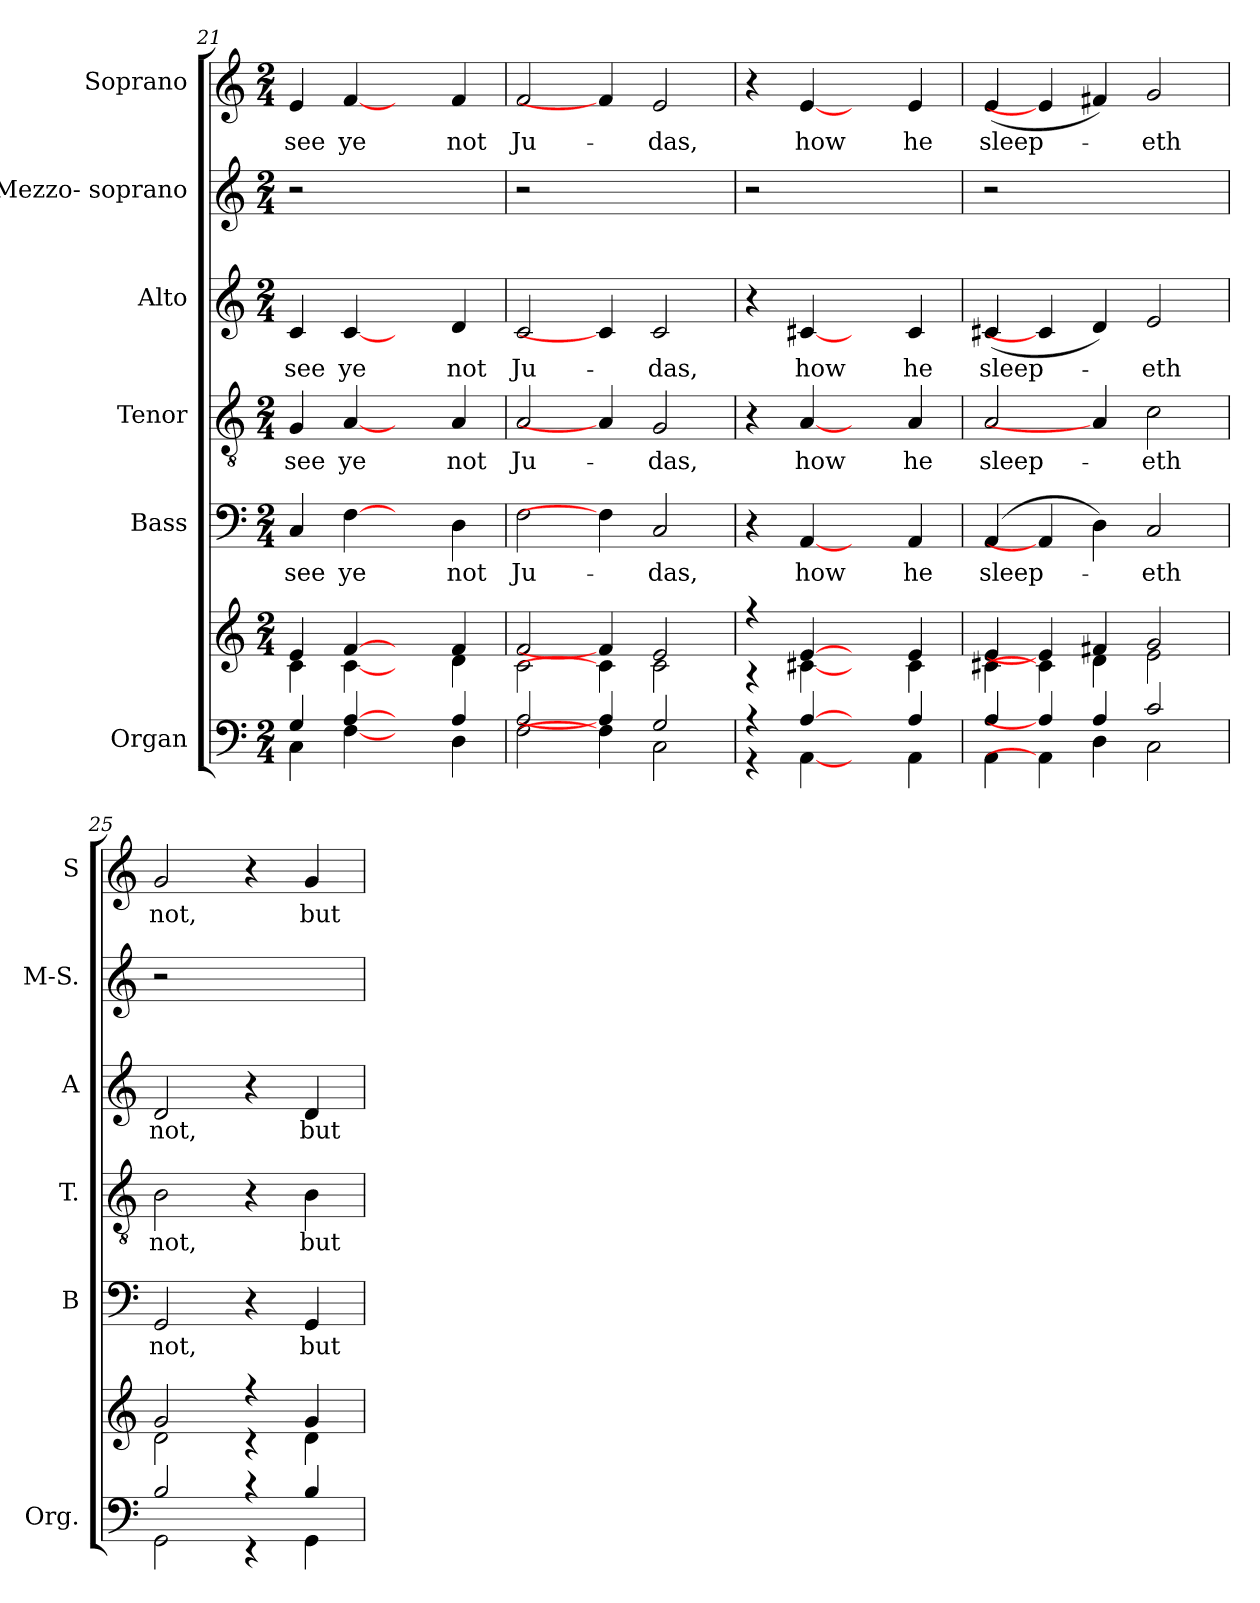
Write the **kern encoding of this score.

**kern	**kern	**kern	**text	**kern	**text	**kern	**text	**kern	**kern	**text
*part6	*part6	*part5	*part5	*part4	*part4	*part3	*part3	*part2	*part1	*part1
*staff7	*staff6	*staff5	*staff5	*staff4	*staff4	*staff3	*staff3	*staff2	*staff1	*staff1
*I"Organ	*	*I"Bass	*	*I"Tenor	*	*I"Alto	*	*I"Mezzo- soprano	*I"Soprano	*
*I'Org.	*	*I'B	*	*I'T.	*	*I'A	*	*I'M-S.	*I'S	*
!!LO:LB:g=z
*clefF4	*clefG2	*clefF4	*	*clefGv2	*	*clefG2	*	*clefG2	*clefG2	*
*	*	*	*	*ITrd7c12	*	*	*	*	*	*
*k[]	*k[]	*k[]	*	*k[]	*	*k[]	*	*k[]	*k[]	*
*C:	*C:	*C:	*	*C:	*	*C:	*	*C:	*C:	*
*M2/4	*M2/4	*M2/4	*	*M2/4	*	*M2/4	*	*M2/4	*M2/4	*
=21	=21	=21	=21	=21	=21	=21	=21	=21	=21	=21
*^	*^	*	*	*	*	*	*	*	*	*
!	!	!	!	!	!LO:LY:b:color=#000000	!	!	!	!	!	!	!
!	!	!	!	!	!	!	!LO:LY:b:color=#000000	!	!	!	!	!
!	!	!	!	!	!	!	!	!	!LO:LY:b:color=#000000	!	!	!
!	!	!	!	!	!	!	!	!	!	!	!	!LO:LY:b:color=#000000
4Gi/	4Ci\	4ei/	4ci\	4Ci/	see	4GGi/	see	4ci/	see	2r	4ei/	see
!	!	!	!	!	!LO:LY:b:color=#000000	!	!	!	!	!	!	!
!	!	!	!	!	!	!	!LO:LY:b:color=#000000	!	!	!	!	!
!	!	!	!	!	!	!	!	!	!LO:LY:b:color=#000000	!	!	!
!	!	!	!	!	!	!	!	!	!	!	!	!LO:LY:b:color=#000000
[4Ai/	[4Fi\	[4fi/	[4ci\	[4Fi\	ye	[4AAi/	ye	[4ci/	ye	.	[4fi/	ye
4ryy	4ryy	4ryy	4ryy	4ryy	.	4ryy	.	4ryy	.	2ryy	4ryy	.
!	!	!	!	!	!LO:LY:b:color=#000000	!	!	!	!	!	!	!
!	!	!	!	!	!	!	!LO:LY:b:color=#000000	!	!	!	!	!
!	!	!	!	!	!	!	!	!	!LO:LY:b:color=#000000	!	!	!
!	!	!	!	!	!	!	!	!	!	!	!	!LO:LY:b:color=#000000
4Ai/	4Di\	4fi/	4di\	4Di\	not	4AAi/	not	4di/	not	.	4fi/	not
=22	=22	=22	=22	=22	=22	=22	=22	=22	=22	=22	=22	=22
!	!	!	!	!	!LO:LY:b:color=#000000	!	!	!	!	!	!	!
!	!	!	!	!	!	!	!LO:LY:b:color=#000000	!	!	!	!	!
!	!	!	!	!	!	!	!	!	!LO:LY:b:color=#000000	!	!	!
!	!	!	!	!	!	!	!	!	!	!	!	!LO:LY:b:color=#000000
2Ai/	2Fi\	2fi/	2ci\	2Fi\	Ju-	2AAi/	Ju-	2ci/	Ju-	2r	2fi/	Ju-
4Ai/]	4Fi\]	4fi/]	4ci\]	4Fi\]	.	4AAi/]	.	4ci/]	.	2.ryy	4fi/]	.
!	!	!	!	!	!LO:LY:b:color=#000000	!	!	!	!	!	!	!
!	!	!	!	!	!	!	!LO:LY:b:color=#000000	!	!	!	!	!
!	!	!	!	!	!	!	!	!	!LO:LY:b:color=#000000	!	!	!
!	!	!	!	!	!	!	!	!	!	!	!	!LO:LY:b:color=#000000
2Gi/	2Ci\	2ei/	2ci\	2Ci/	-das,	2GGi/	-das,	2ci/	-das,	.	2ei/	-das,
=23	=23	=23	=23	=23	=23	=23	=23	=23	=23	=23	=23	=23
4r	4r	4r	4r	4r	.	4r	.	4r	.	2r	4r	.
!	!	!	!	!	!LO:LY:b:color=#000000	!	!	!	!	!	!	!
!	!	!	!	!	!	!	!LO:LY:b:color=#000000	!	!	!	!	!
!	!	!	!	!	!	!	!	!	!LO:LY:b:color=#000000	!	!	!
!	!	!	!	!	!	!	!	!	!	!	!	!LO:LY:b:color=#000000
[4Ai/	[4AAi\	[4ei/	[4c#Xi\	[4AAi/	how	[4AAi/	how	[4c#Xi/	how	.	[4ei/	how
4ryy	4ryy	4ryy	4ryy	4ryy	.	4ryy	.	4ryy	.	2ryy	4ryy	.
!	!	!	!	!	!LO:LY:b:color=#000000	!	!	!	!	!	!	!
!	!	!	!	!	!	!	!LO:LY:b:color=#000000	!	!	!	!	!
!	!	!	!	!	!	!	!	!	!LO:LY:b:color=#000000	!	!	!
!	!	!	!	!	!	!	!	!	!	!	!	!LO:LY:b:color=#000000
4Ai/	4AAi\	4ei/	4c#i\	4AAi/	he	4AAi/	he	4c#i/	he	.	4ei/	he
=24	=24	=24	=24	=24	=24	=24	=24	=24	=24	=24	=24	=24
!	!	!	!	!	!LO:LY:b:color=#000000	!	!	!	!	!	!	!
!	!	!	!	!	!	!	!LO:LY:b:color=#000000	!	!	!	!	!
!	!	!	!	!	!	!	!	!	!LO:LY:b:color=#000000	!	!	!
!	!	!	!	!	!	!	!	!	!	!	!	!LO:LY:b:color=#000000
4Ai/	4AAi\	4ei/	4c#Xi\	(4AAi/	sleep-	2AAi/	sleep-	(4c#Xi/	sleep-	2r	(4ei/	sleep-
4Ai/]	4AAi\]	4ei/]	4c#i\]	4AAi/]	.	.	.	4c#i/]	.	.	4ei/]	.
4Ai/	4Di\	4f#Xi/	4di\	4Di\)	.	4AAi/]	.	4di/)	.	2.ryy	4f#Xi/)	.
!	!	!	!	!	!LO:LY:b:color=#000000	!	!	!	!	!	!	!
!	!	!	!	!	!	!	!LO:LY:b:color=#000000	!	!	!	!	!
!	!	!	!	!	!	!	!	!	!LO:LY:b:color=#000000	!	!	!
!	!	!	!	!	!	!	!	!	!	!	!	!LO:LY:b:color=#000000
2ci/	2Ci\	2gi/	2ei\	2Ci/	-eth	2Ci\	-eth	2ei/	-eth	.	2gi/	-eth
!!LO:PB:g=z
=25	=25	=25	=25	=25	=25	=25	=25	=25	=25	=25	=25	=25
!	!	!	!	!	!LO:LY:b:color=#000000	!	!	!	!	!	!	!
!	!	!	!	!	!	!	!LO:LY:b:color=#000000	!	!	!	!	!
!	!	!	!	!	!	!	!	!	!LO:LY:b:color=#000000	!	!	!
!	!	!	!	!	!	!	!	!	!	!	!	!LO:LY:b:color=#000000
2Bi/	2GGi\	2gi/	2di\	2GGi/	not,	2BBi\	not,	2di/	not,	2r	2gi/	not,
4r	4r	4r	4r	4r	.	4r	.	4r	.	2ryy	4r	.
!	!	!	!	!	!LO:LY:b:color=#000000	!	!	!	!	!	!	!
!	!	!	!	!	!	!	!LO:LY:b:color=#000000	!	!	!	!	!
!	!	!	!	!	!	!	!	!	!LO:LY:b:color=#000000	!	!	!
!	!	!	!	!	!	!	!	!	!	!	!	!LO:LY:b:color=#000000
4Bi/	4GGi\	4gi/	4di\	4GGi/	but	4BBi\	but	4di/	but	.	4gi/	but
*v	*v	*	*	*	*	*	*	*	*	*	*	*
*	*v	*v	*	*	*	*	*	*	*	*	*
=	=	=	=	=	=	=	=	=	=	=
*-	*-	*-	*-	*-	*-	*-	*-	*-	*-	*-
